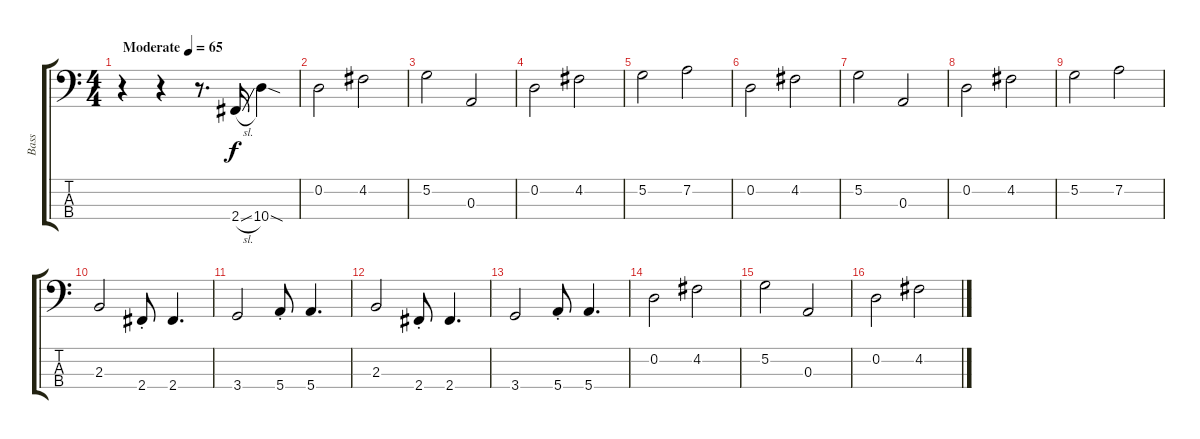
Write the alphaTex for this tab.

\track ("Bass" "Bass") {instrument electricbassfinger}
\staff {score tabs}
\tuning (G2 D2 A1 E1) {hide}
\ts (4 4)
\tempo (65 "Moderate")
\clef f4
\ks c
r.4{dy f instrument electricbassfinger} r.4 r.8{d} 2.4{sl}.16 10.4{sod}.4 |
0.2.2 4.2.2 |
5.2.2 0.3.2 |
0.2.2 4.2.2 |
5.2.2 7.2.2 |
0.2.2 4.2.2 |
5.2.2 0.3.2 |
0.2.2 4.2.2 |
5.2.2 7.2.2 |
2.3.2 2.4{st}.8 2.4.4{d} |
3.4.2 5.4{st}.8 5.4.4{d} |
2.3.2 2.4{st}.8 2.4.4{d} |
3.4.2 5.4{st}.8 5.4.4{d} |
0.2.2 4.2.2 |
5.2.2 0.3.2 |
0.2.2 4.2.2
